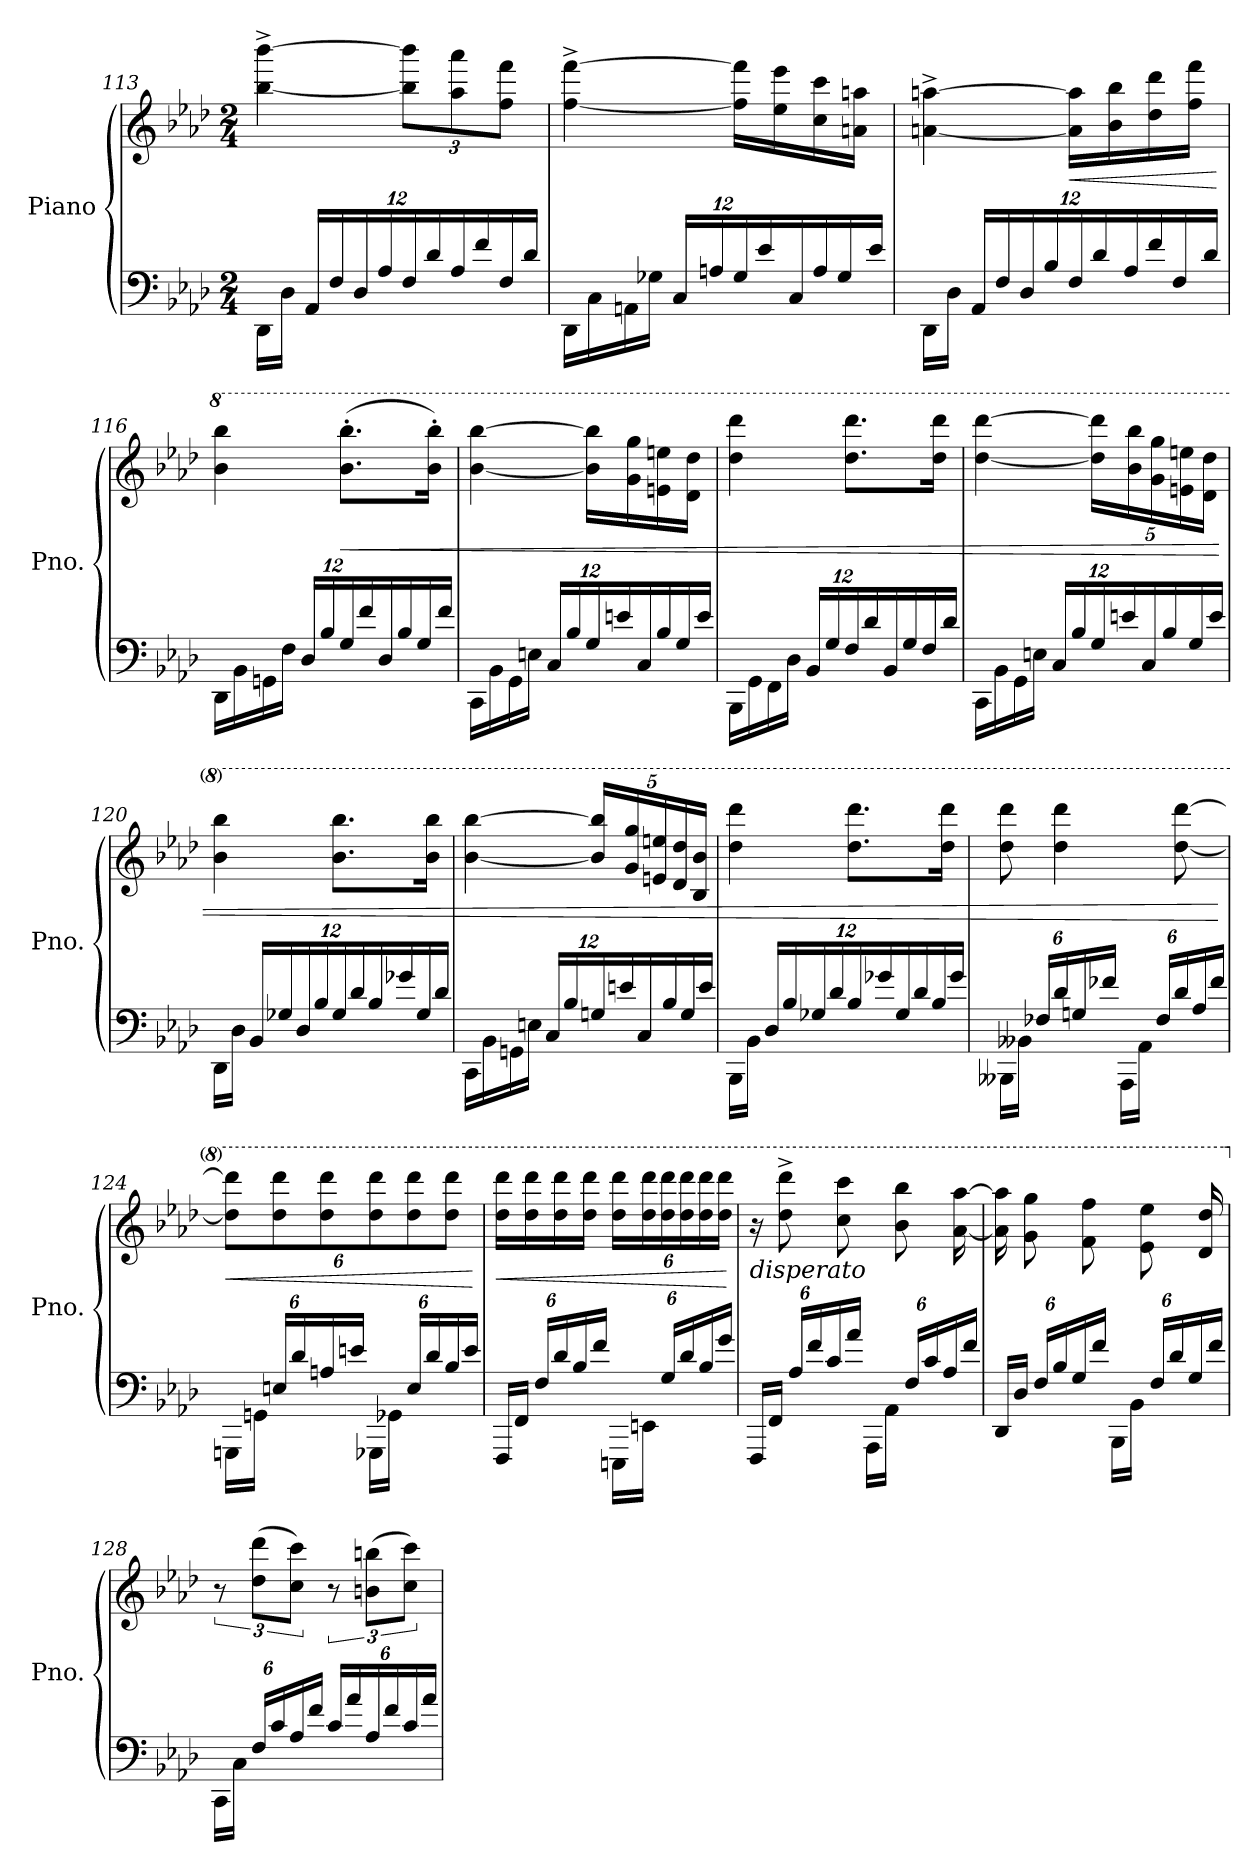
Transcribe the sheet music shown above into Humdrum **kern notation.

**kern	**kern	**dynam
*part1	*part1	*part1
*staff2	*staff1	*staff1/2
*I"Piano	*	*
*I'Pno.	*	*
!!LO:LB:g=z
*clefF4	*clefG2	*
*k[b-e-a-d-]	*k[b-e-a-d-]	*
*M2/4	*M2/4	*
*Xbrackettup	*	*
=113	=113	=113
24DD-\LL	[4bb-\^ [4bbb-\^	.
24D-\JJ	.	.
24AA-/LL	.	.
24F/	.	.
24D-/	.	.
24A-/	.	.
*	*Xbrackettup	*
24F/	12bb-\] 12bbb-\]L	.
24d-/	.	.
24A-/	12aa-\ 12aaa-\	.
24f/	.	.
24F/	12ff\ 12fff\J	.
24d-/JJ	.	.
=114	=114	=114
24DD-\LL	[4ff\^ [4fff\^	.
24C\	.	.
24AAn\	.	.
24G-X\JJ	.	.
24C/LL	.	.
24An/	.	.
24G-/	16ff\] 16fff\]LL	.
24e-/	.	.
.	16ee-\ 16eee-\	.
24C/	.	.
24A/	16cc\ 16ccc\	.
24G-/	.	.
.	16an\ 16aan\JJ	.
24e-/JJ	.	.
=115	=115	=115
24DD-\LL	[4an\^ [4aan\^	.
24D-\JJ	.	.
24AA-/LL	.	.
24F/	.	.
24D-/	.	.
24B-/	.	.
!	!	!LO:HP:b
24F/	16a\] 16aa\]LL	<
24d-/	.	.
.	16b-\ 16bb-\	.
24A-/	.	.
24f/	16dd-\ 16ddd-\	.
24F/	.	.
.	16ff\ 16fff\JJ	.
24d-/JJ	.	.
.	.	[
!!LO:LB:g=z
=116	=116	=116
*	*8va	*
24DD-\LL	4bb-\ 4bbb-\	.
24BB-\	.	.
24GGn\	.	.
24F\JJ	.	.
24D-/LL	.	.
24B-/	.	.
!	!	!LO:HP:b
24G/	(>8.bb-\' 8.bbb-\'L	<
24f/	.	.
24D-/	.	.
24B-/	.	.
24G/	.	.
.	16bb-\' 16bbb-\'Jk)	.
24f/JJ	.	.
=117	=117	=117
24CC\LL	[4bb-\ [4bbb-\	.
24BB-\	.	.
24GG\	.	.
24En\JJ	.	.
24C/LL	.	.
24B-/	.	.
24G/	16bb-\] 16bbb-\]LL	.
24en/	.	.
.	16gg\ 16ggg\	.
24C/	.	.
24B-/	16een\ 16eeen\	.
24G/	.	.
.	16dd-\ 16ddd-\JJ	.
24e/JJ	.	.
=118	=118	=118
24BBB-\LL	4ddd-\ 4dddd-\	.
24GG\	.	.
24FF\	.	.
24D-\JJ	.	.
24BB-/LL	.	.
24G/	.	.
24F/	8.ddd-\ 8.dddd-\L	.
24d-/	.	.
24BB-/	.	.
24G/	.	.
24F/	.	.
.	16ddd-\ 16dddd-\Jk	.
24d-/JJ	.	.
!!LO:LB:g=z
=119	=119	=119
24CC\LL	[4ddd-\ [4dddd-\	.
24BB-\	.	.
24GG\	.	.
24En\JJ	.	.
24C/LL	.	.
24B-/	.	.
24G/	20ddd-\] 20dddd-\]LL	.
24en/	.	.
.	20bb-\ 20bbb-\	.
24C/	.	.
.	20gg\ 20ggg\	.
24B-/	.	.
.	20een\ 20eeen\	.
24G/	.	.
.	20dd-\ 20ddd-\JJ	.
24e/JJ	.	.
=120	=120	=120
24DD-\LL	4bb-\ 4bbb-\	.
24D-\JJ	.	.
24BB-/LL	.	.
24G-X/	.	.
24D-/	.	.
24B-/	.	.
24G-/	8.bb-\ 8.bbb-\L	.
24d-/	.	.
24B-/	.	.
24g-X/	.	.
24G-/	.	.
.	16bb-\ 16bbb-\Jk	.
24d-/JJ	.	.
=121	=121	=121
24CC\LL	[4bb-\ [4bbb-\	.
24BB-\	.	.
24GGn\	.	.
24En\JJ	.	.
24C/LL	.	.
24B-/	.	.
24Gn/	20bb-/] 20bbb-/]LL	.
24en/	.	.
.	20gg/ 20ggg/	.
24C/	.	.
.	20een/ 20eeen/	.
24B-/	.	.
.	20dd-/ 20ddd-/	.
24G/	.	.
.	20b-/ 20bb-/JJ	.
24e/JJ	.	.
!!LO:LB:g=z
=122	=122	=122
24BBB-\LL	4ddd-\ 4dddd-\	.
24BB-\JJ	.	.
24D-/LL	.	.
24B-/	.	.
24G-X/	.	.
24d-/	.	.
24B-/	8.ddd-\ 8.dddd-\L	.
24g-X/	.	.
24G-/	.	.
24d-/	.	.
24B-/	.	.
.	16ddd-\ 16dddd-\Jk	.
24g-/JJ	.	.
=123	=123	=123
24BBB--X\LL	8ddd-\ 8dddd-\	.
24BB--X\JJ	.	.
24F-X/LL	.	.
24d-/	4ddd-\ 4dddd-\	.
24Gn/	.	.
24f-X/JJ	.	.
24AAA-\LL	.	.
24AA-\JJ	.	.
24F-/LL	.	.
24d-/	[8ddd-\ [8dddd-\	.
24A-/	.	.
24f-/JJ	.	.
.	.	[
=124	=124	=124
!	!	!LO:HP:b
24GGGn\LL	12ddd-\] 12dddd-\]L	<
24GGn\JJ	.	.
24En/LL	12ddd-\ 12dddd-\	.
24d-/	.	.
24An/	12ddd-\ 12dddd-\	.
24en/JJ	.	.
24GGG-X\LL	12ddd-\ 12dddd-\	.
24GG-X\JJ	.	.
24E/LL	12ddd-\ 12dddd-\	.
24d-/	.	.
24B-/	12ddd-\ 12dddd-\J	.
24e/JJ	.	.
.	.	[
!!LO:PB:g=z
=125	=125	=125
!	!	!LO:HP:b
24FFF/LL	16ddd-\ 16dddd-\LL	<
24FF/JJ	.	.
.	16ddd-\ 16dddd-\	.
24F/LL	.	.
24d-/	16ddd-\ 16dddd-\	.
24B-/	.	.
.	16ddd-\ 16dddd-\JJ	.
24f/JJ	.	.
24EEEn\LL	24ddd-\ 24dddd-\LL	.
24EEn\JJ	24ddd-\ 24dddd-\	.
24G/LL	24ddd-\ 24dddd-\	.
24d-/	24ddd-\ 24dddd-\	.
24B-/	24ddd-\ 24dddd-\	.
24g/JJ	24ddd-\ 24dddd-\JJ	.
.	.	[
=126	=126	=126
!	!LO:TX:b:i:t=disperato	!
24FFF/LL	16r	.
24FF/JJ	.	.
.	8ddd-\^ 8dddd-\^	.
24A-/LL	.	.
24f/	.	.
24c/	.	.
.	8ccc\ 8cccc\	.
24a-/JJ	.	.
24AAA-\LL	.	.
24AA-\JJ	.	.
.	8bb-\ 8bbb-\	.
24F/LL	.	.
24c/	.	.
24A-/	.	.
.	[16aa-\ [16aaa-\	.
24f/JJ	.	.
=127	=127	=127
24DD-/LL	16aa-\] 16aaa-\]	.
24D-/JJ	.	.
.	8gg\ 8ggg\	.
24F/LL	.	.
24B-/	.	.
24G/	.	.
.	8ff\ 8fff\	.
24f/JJ	.	.
24BBB-\LL	.	.
24BB-\JJ	.	.
.	8ee-\ 8eee-\	.
24F/LL	.	.
24d-/	.	.
24G/	.	.
.	16dd-/ 16ddd-/	.
24f/JJ	.	.
!!LO:LB:g=z
=128	=128	=128
*	*X8va	*
*	*brackettup	*
24CC\LL	12r	.
24C\JJ	.	.
24F/LL	(>12dd-\ 12ddd-\L	.
24c/	.	.
24A-/	12cc\ 12ccc\J)	.
24f/JJ	.	.
24c/LL	12r	.
24a-/	.	.
24A-/	(>12bn\ 12bbn\L	.
24f/	.	.
24c/	12cc\ 12ccc\J)	.
24a-/JJ	.	.
=	=	=
*-	*-	*-
